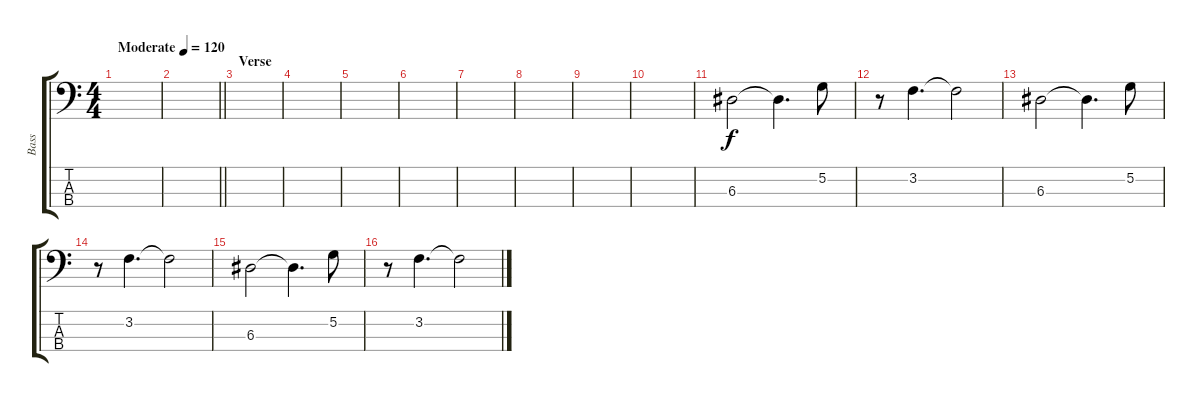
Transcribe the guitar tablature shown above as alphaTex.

\track ("Bass" "Bass") {instrument fretlessbass}
\staff {score tabs}
\tuning (G2 D2 A1 E1) {hide}
\ts (4 4)
\tempo (120 "Moderate")
\clef f4
\ks c
|
\barLineRight lightlight
|
\section ("" "Verse")
|
|
|
|
|
|
|
|
6.3.2 6.3{t}.4{d} 5.2.8 |
r.8 3.2.4{d} 3.2{t}.2 |
6.3.2 6.3{t}.4{d} 5.2.8 |
r.8 3.2.4{d} 3.2{t}.2 |
6.3.2 6.3{t}.4{d} 5.2.8 |
r.8 3.2.4{d} 3.2{t}.2
